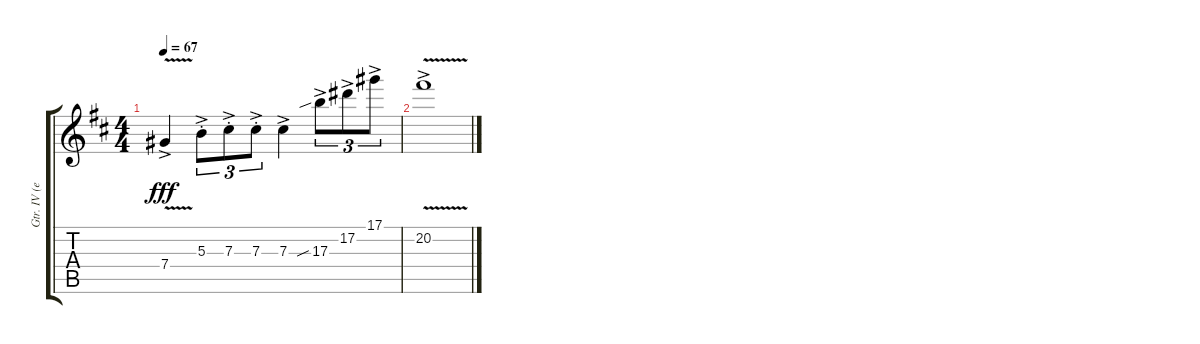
\track ("Gtr. IV (elec. w/dist.)" "Gtr. IV (e") {instrument distortionguitar}
\staff {score tabs}
\tuning (Eb4 Bb3 Gb3 Db3 Ab2 Eb2) {hide}
\ts (4 4)
\tempo 67
\clef g2
\ks d
7.4{v ac}.4{dy fff} 5.3{ac st}.8{tu (3 2)} 7.3{ac st}.8{tu (3 2)} 7.3{ac st}.8{tu (3 2)} 7.3{ac}.4 17.3{sib ac}.8{tu (3 2)} 17.2{ac}.8{tu (3 2)} 17.1{ac}.8{tu (3 2)} |
20.2{v ac}.1
